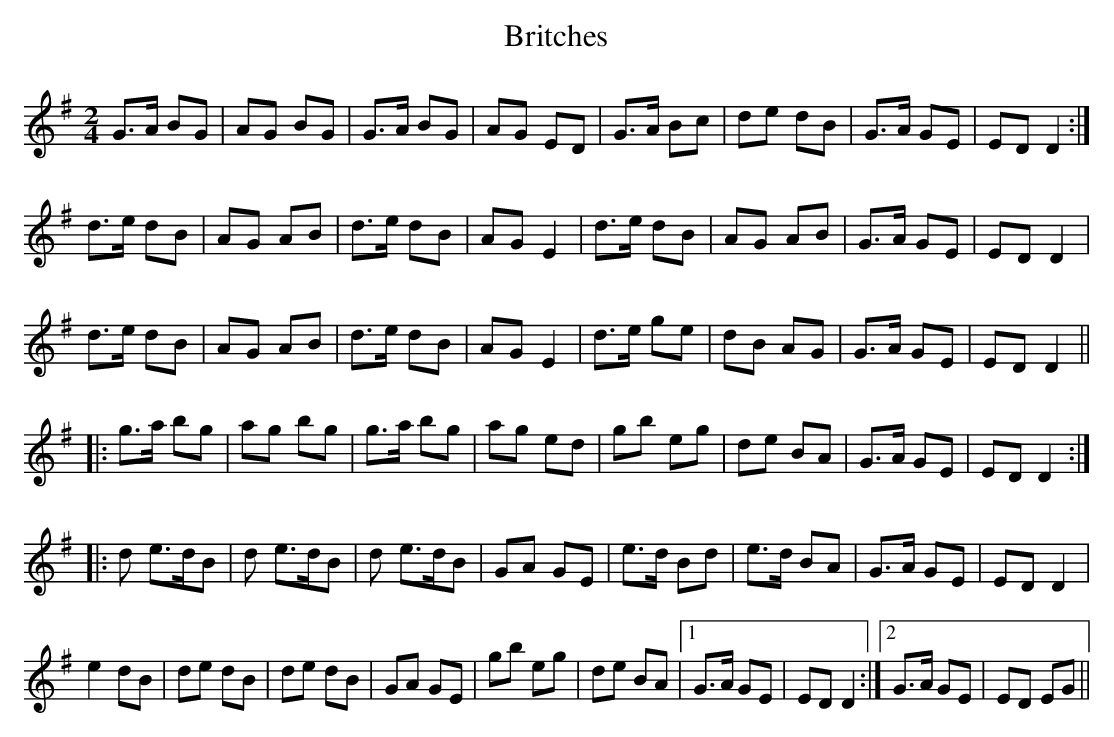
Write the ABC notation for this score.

X:1
T:Britches
M:2/4
L:1/8
K:G
G>A BG|AG BG|G>A BG|AG ED|G>A Bc|de dB|G>A GE|ED D2:|
d>e dB|AG AB|d>e dB|AG E2|d>e dB|AG AB|G>A GE|ED D2|
d>e dB|AG AB|d>e dB|AG E2|d>e ge|dB AG|G>A GE|ED D2||
|:g>a bg|ag bg|g>a bg|ag ed| gb eg|de BA|G>A GE|ED D2:|
|:d e>dB|d e>dB|d e>dB|GA GE| e>d Bd|e>d BA|G>A GE|ED D2|
e2 dB|de dB|de dB|GA GE|gb eg|de BA|1 G>A GE|ED D2 :|2 G>A GE|ED EG ||
